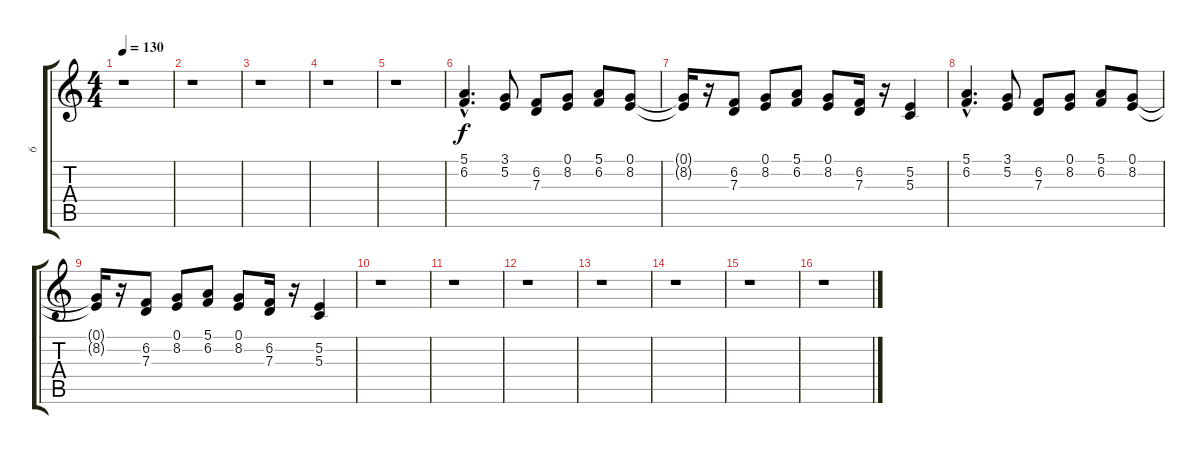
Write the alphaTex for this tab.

\track ("6" "6") {instrument synthvoice}
\staff {score tabs}
\tuning (E4 B3 G3 D3 A2 E2) {hide}
\ts (4 4)
\tempo 130
\clef g2
\ks c
r.1{dy f} |
r.1 |
r.1 |
r.1 |
r.1 |
(5.1{hac} 6.2{hac}).4{d} (3.1 5.2).8 (6.2 7.3).8 (0.1 8.2).8 (5.1 6.2).8 (0.1 8.2).8 |
(0.1{t} 8.2{t}).16 r.16 (6.2 7.3).8 (0.1 8.2).8 (5.1 6.2).8 (0.1 8.2).8 (6.2 7.3).16 r.16 (5.2 5.3).4 |
(5.1{hac} 6.2{hac}).4{d} (3.1 5.2).8 (6.2 7.3).8 (0.1 8.2).8 (5.1 6.2).8 (0.1 8.2).8 |
(0.1{t} 8.2{t}).16 r.16 (6.2 7.3).8 (0.1 8.2).8 (5.1 6.2).8 (0.1 8.2).8 (6.2 7.3).16 r.16 (5.2 5.3).4 |
r.1 |
r.1 |
r.1 |
r.1 |
r.1 |
r.1 |
r.1
